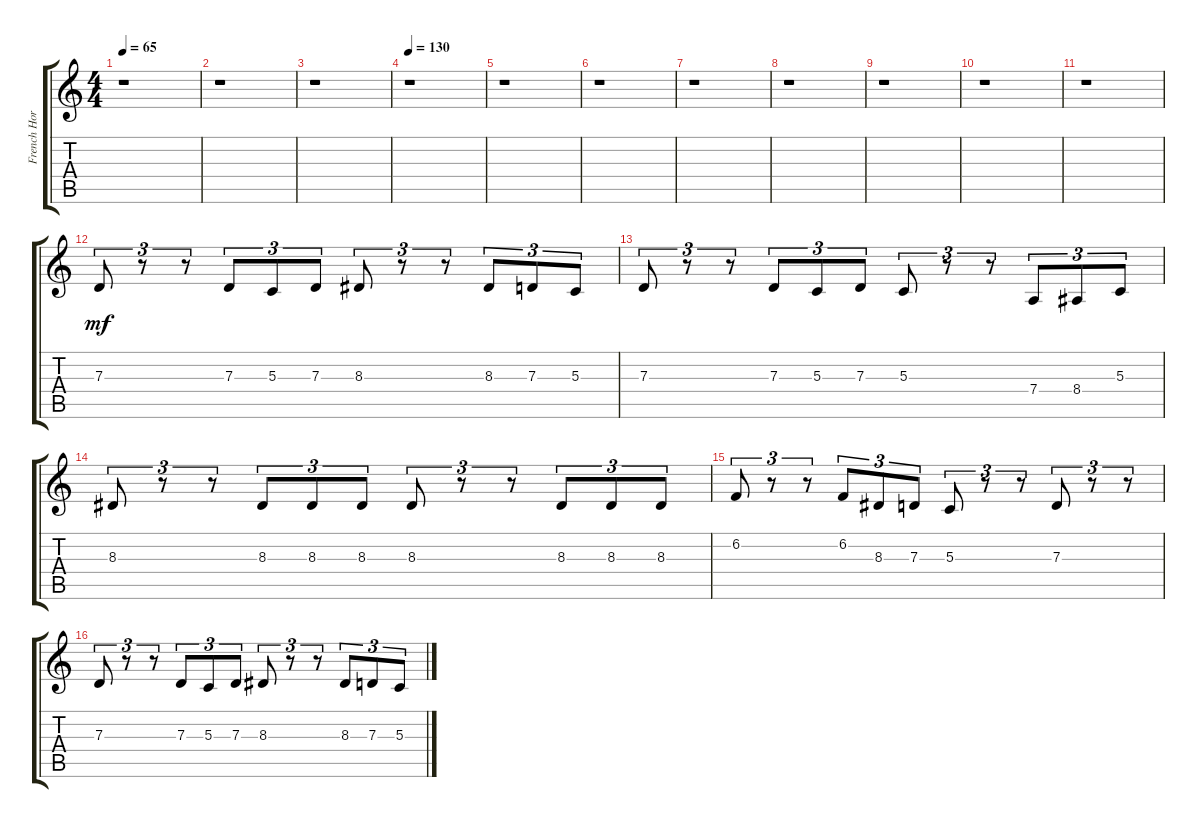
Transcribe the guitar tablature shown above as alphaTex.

\track ("French Horn II (right)" "French Hor") {instrument frenchhorn}
\staff {score tabs}
\tuning (E4 B3 G3 D3 A2 E2) {hide}
\ts (4 4)
\tempo 65
\clef g2
\ks c
r.1{dy mf} |
r.1 |
r.1 |
\tempo 130
r.1 |
r.1 |
r.1 |
r.1 |
r.1 |
r.1 |
r.1 |
r.1 |
7.3.8{tu (3 2)} r.8{tu (3 2)} r.8{tu (3 2)} 7.3.8{tu (3 2)} 5.3.8{tu (3 2)} 7.3.8{tu (3 2)} 8.3.8{tu (3 2)} r.8{tu (3 2)} r.8{tu (3 2)} 8.3.8{tu (3 2)} 7.3.8{tu (3 2)} 5.3.8{tu (3 2)} |
7.3.8{tu (3 2)} r.8{tu (3 2)} r.8{tu (3 2)} 7.3.8{tu (3 2)} 5.3.8{tu (3 2)} 7.3.8{tu (3 2)} 5.3.8{tu (3 2)} r.8{tu (3 2)} r.8{tu (3 2)} 7.4.8{tu (3 2)} 8.4.8{tu (3 2)} 5.3.8{tu (3 2)} |
8.3.8{tu (3 2)} r.8{tu (3 2)} r.8{tu (3 2)} 8.3.8{tu (3 2)} 8.3.8{tu (3 2)} 8.3.8{tu (3 2)} 8.3.8{tu (3 2)} r.8{tu (3 2)} r.8{tu (3 2)} 8.3.8{tu (3 2)} 8.3.8{tu (3 2)} 8.3.8{tu (3 2)} |
6.2.8{tu (3 2)} r.8{tu (3 2)} r.8{tu (3 2)} 6.2.8{tu (3 2)} 8.3.8{tu (3 2)} 7.3.8{tu (3 2)} 5.3.8{tu (3 2)} r.8{tu (3 2)} r.8{tu (3 2)} 7.3.8{tu (3 2)} r.8{tu (3 2)} r.8{tu (3 2)} |
7.3.8{tu (3 2)} r.8{tu (3 2)} r.8{tu (3 2)} 7.3.8{tu (3 2)} 5.3.8{tu (3 2)} 7.3.8{tu (3 2)} 8.3.8{tu (3 2)} r.8{tu (3 2)} r.8{tu (3 2)} 8.3.8{tu (3 2)} 7.3.8{tu (3 2)} 5.3.8{tu (3 2)}
